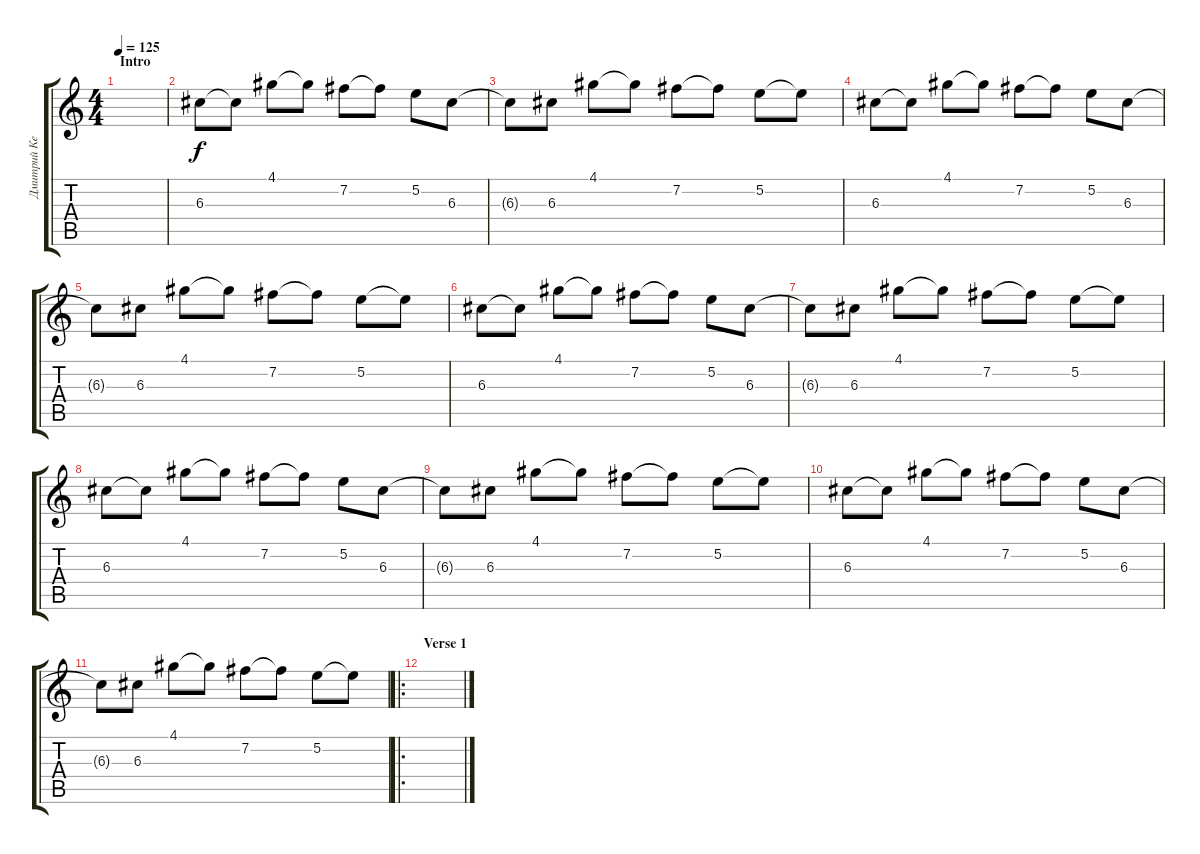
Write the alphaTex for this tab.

\track ("Дмитрий Кежватов (Guitar 3)" "Дмитрий Ке") {instrument acousticguitarnylon}
\staff {score tabs}
\tuning (E4 B3 G3 D3 A2 E2) {hide}
\ts (4 4)
\section ("" "Intro")
\tempo 125
\clef g2
\ks c
|
6.3.8 6.3{t}.8 4.1.8 4.1{t}.8 7.2.8 7.2{t}.8 5.2.8 6.3.8 |
6.3{t}.8 6.3.8 4.1.8 4.1{t}.8 7.2.8 7.2{t}.8 5.2.8 5.2{t}.8 |
6.3.8 6.3{t}.8 4.1.8 4.1{t}.8 7.2.8 7.2{t}.8 5.2.8 6.3.8 |
6.3{t}.8 6.3.8 4.1.8 4.1{t}.8 7.2.8 7.2{t}.8 5.2.8 5.2{t}.8 |
6.3.8 6.3{t}.8 4.1.8 4.1{t}.8 7.2.8 7.2{t}.8 5.2.8 6.3.8 |
6.3{t}.8 6.3.8 4.1.8 4.1{t}.8 7.2.8 7.2{t}.8 5.2.8 5.2{t}.8 |
6.3.8 6.3{t}.8 4.1.8 4.1{t}.8 7.2.8 7.2{t}.8 5.2.8 6.3.8 |
6.3{t}.8 6.3.8 4.1.8 4.1{t}.8 7.2.8 7.2{t}.8 5.2.8 5.2{t}.8 |
6.3.8 6.3{t}.8 4.1.8 4.1{t}.8 7.2.8 7.2{t}.8 5.2.8 6.3.8 |
6.3{t}.8 6.3.8 4.1.8 4.1{t}.8 7.2.8 7.2{t}.8 5.2.8 5.2{t}.8 |
\ro
\section ("" "Verse 1")
